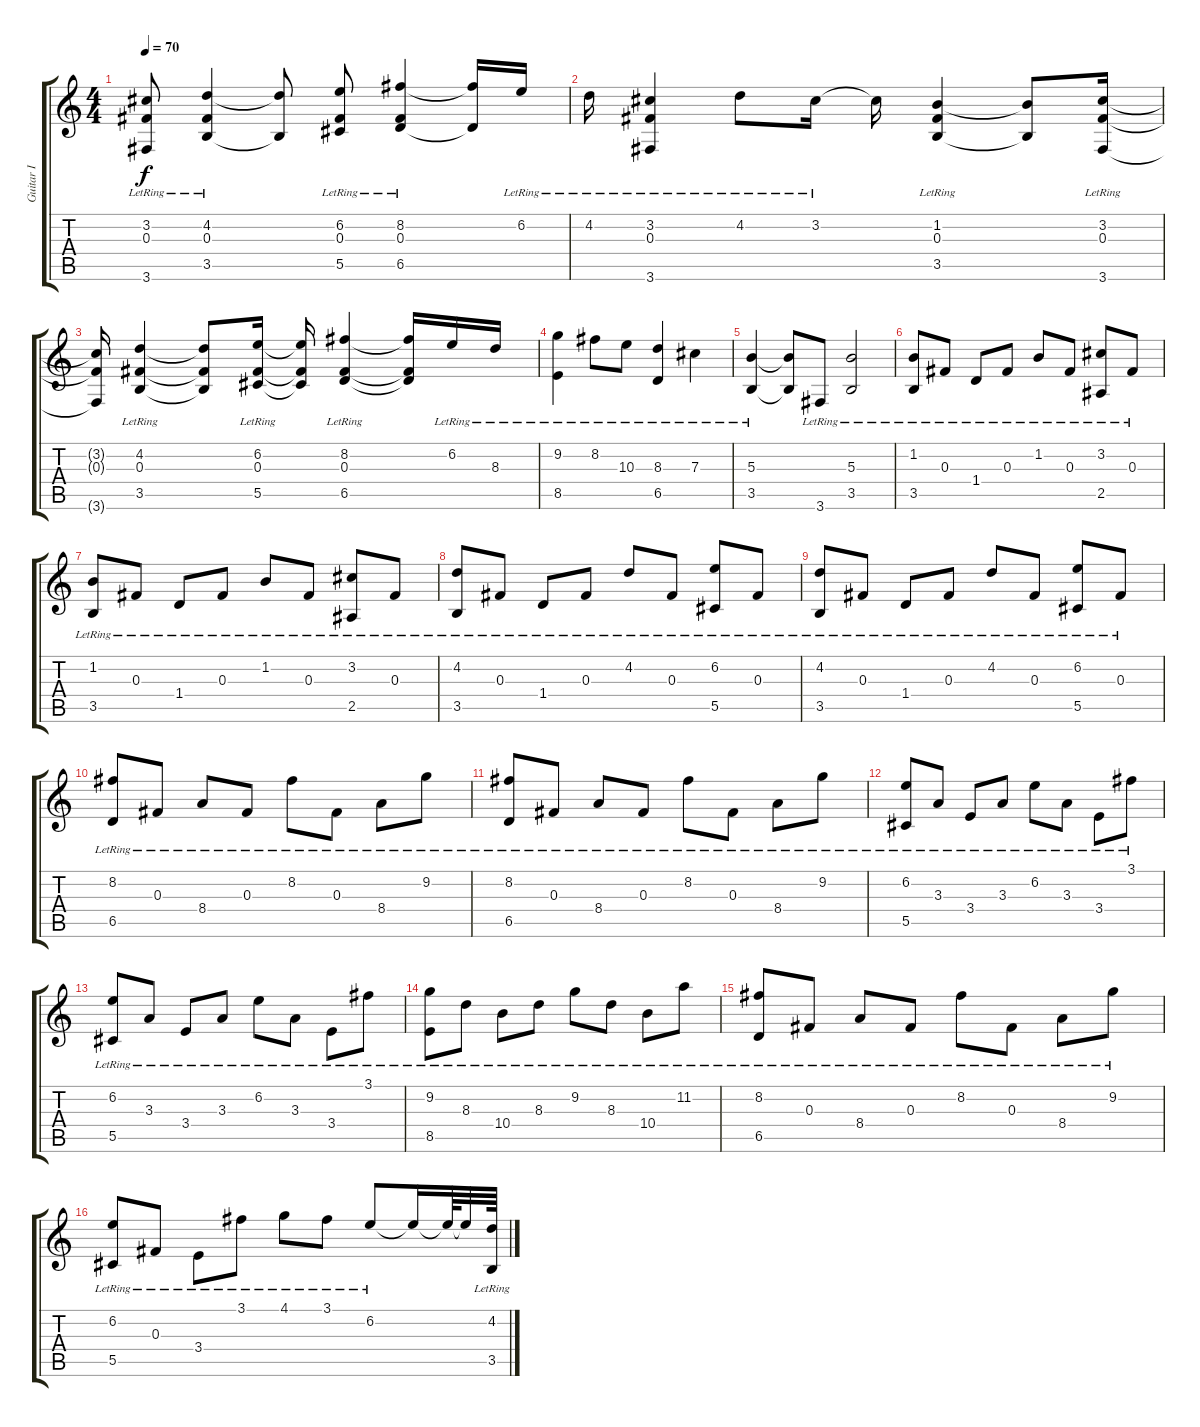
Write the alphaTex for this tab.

\track ("Guitar I" "Guitar I") {instrument electricguitarjazz}
\staff {score tabs}
\tuning (Eb4 Bb3 Gb3 Db3 Ab2 Eb2) {hide}
\ts (4 4)
\tempo 70
\clef g2
\ks c
(3.2{lr} 0.3{lr} 3.6{lr}).8{dy f instrument electricguitarjazz} (4.2{lr} 0.3{lr} 3.5{lr}).4 (4.2{t} 3.5{t}).8 (6.2{lr} 0.3{lr} 5.5{lr}).8 (8.2{lr} 0.3{lr} 6.5{lr}).4 (8.2{t} 6.5{t}).16 6.2{lr}.16 |
4.2{lr}.16 (3.2{lr} 0.3{lr} 3.6{lr}).4 4.2{lr}.8 3.2{lr}.16 3.2{t}.16 (1.2{lr} 0.3{lr} 3.5{lr}).4 (1.2{t} 3.5{t}).8 (3.2{lr} 0.3{lr} 3.6{lr}).16 |
(3.2{t} 0.3{t} 3.6{t}).16 (4.2{lr} 0.3{lr} 3.5{lr}).4 (4.2{t} 0.3{t} 3.5{t}).8 (6.2{lr} 0.3{lr} 5.5{lr}).16 (6.2{t} 0.3{t} 5.5{t}).16 (8.2{lr} 0.3{lr} 6.5{lr}).4 (8.2{t} 0.3{t} 6.5{t}).16 6.2{lr}.16 8.3{lr}.16 |
(9.2{lr} 8.5{lr}).4 8.2{lr}.8 10.3{lr}.8 (8.3{lr} 6.5{lr}).4 7.3{lr}.4 |
(5.3{lr} 3.5{lr}).4 (5.3{t} 3.5{t}).8 3.6{lr}.8 (5.3{lr} 3.5{lr}).2 |
(1.2{lr} 3.5{lr}).8 0.3{lr}.8 1.4{lr}.8 0.3{lr}.8 1.2{lr}.8 0.3{lr}.8 (3.2{lr} 2.5{lr}).8 0.3{lr}.8 |
(1.2{lr} 3.5{lr}).8 0.3{lr}.8 1.4{lr}.8 0.3{lr}.8 1.2{lr}.8 0.3{lr}.8 (3.2{lr} 2.5{lr}).8 0.3{lr}.8 |
(4.2{lr} 3.5{lr}).8 0.3{lr}.8 1.4{lr}.8 0.3{lr}.8 4.2{lr}.8 0.3{lr}.8 (6.2{lr} 5.5{lr}).8 0.3{lr}.8 |
(4.2{lr} 3.5{lr}).8 0.3{lr}.8 1.4{lr}.8 0.3{lr}.8 4.2{lr}.8 0.3{lr}.8 (6.2{lr} 5.5{lr}).8 0.3{lr}.8 |
(8.2{lr} 6.5{lr}).8 0.3{lr}.8 8.4{lr}.8 0.3{lr}.8 8.2{lr}.8 0.3{lr}.8 8.4{lr}.8 9.2{lr}.8 |
(8.2{lr} 6.5{lr}).8 0.3{lr}.8 8.4{lr}.8 0.3{lr}.8 8.2{lr}.8 0.3{lr}.8 8.4{lr}.8 9.2{lr}.8 |
(6.2{lr} 5.5{lr}).8 3.3{lr}.8 3.4{lr}.8 3.3{lr}.8 6.2{lr}.8 3.3{lr}.8 3.4{lr}.8 3.1{lr}.8 |
(6.2{lr} 5.5{lr}).8 3.3{lr}.8 3.4{lr}.8 3.3{lr}.8 6.2{lr}.8 3.3{lr}.8 3.4{lr}.8 3.1{lr}.8 |
(9.2{lr} 8.5{lr}).8 8.3{lr}.8 10.4{lr}.8 8.3{lr}.8 9.2{lr}.8 8.3{lr}.8 10.4{lr}.8 11.2{lr}.8 |
(8.2{lr} 6.5{lr}).8 0.3{lr}.8 8.4{lr}.8 0.3{lr}.8 8.2{lr}.8 0.3{lr}.8 8.4{lr}.8 9.2{lr}.8 |
(6.2{lr} 5.5{lr}).8 0.3{lr}.8 3.4{lr}.8 3.1{lr}.8 4.1{lr}.8 3.1{lr}.8 6.2{lr}.8 6.2{t}.16 6.2{t}.64 6.2{t}.32 (4.2{lr} 3.5{lr}).64
